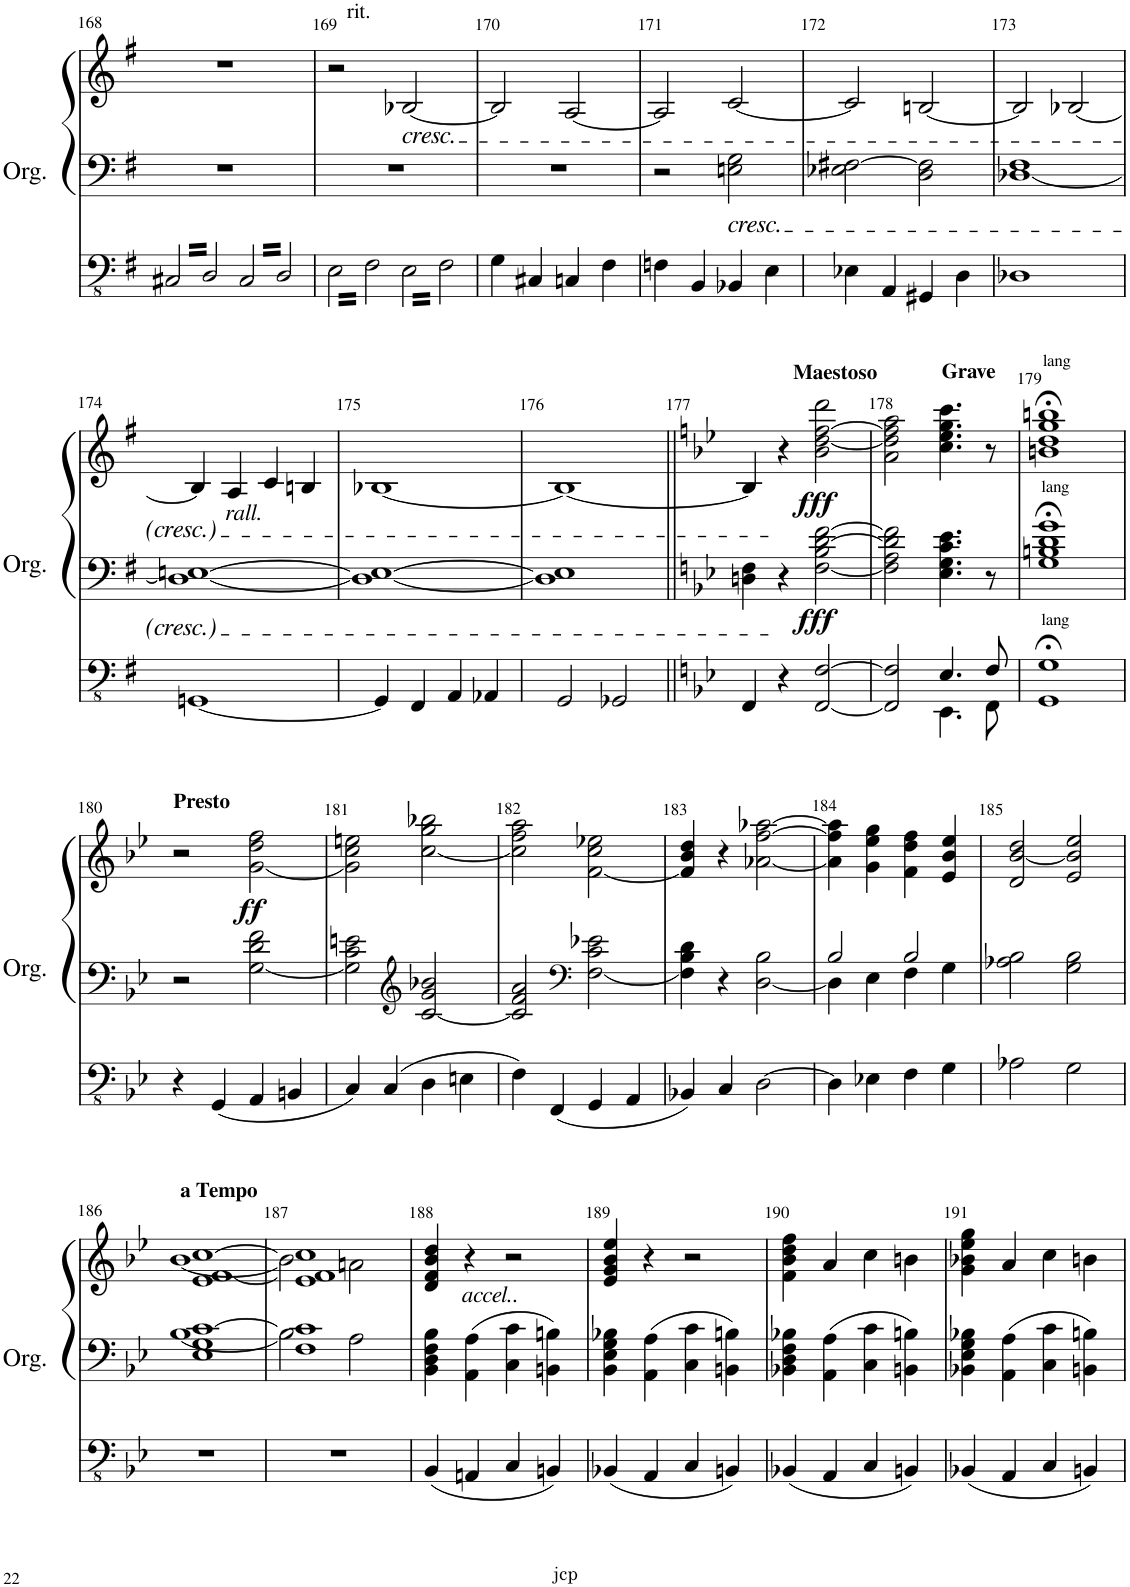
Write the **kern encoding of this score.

**kern	**kern	**kern	**dynam
*part1	*part1	*part1	*part1
*staff3	*staff2	*staff1	*staff1/2/3
*I"Orgue à tuyaux	*	*	*
*I'Org.	*	*	*
!!LO:PB:g=z
*clefFv4	*clefF4	*clefG2	*
*k[f#]	*k[f#]	*k[f#]	*
*M4/4	*M4/4	*M4/4	*
*met(c)	*met(c)	*met(c)	*
=168	=168	=168	=168
6.CC#X/	1r	1r	.
6.DD/	.	.	.
6.CC#/	.	.	.
6.DD/	.	.	.
=169	=169	=169	=169
!	!	!LO:TX:a:t=rit.	!
6.EE\	1r	2r	.
6.FF#\	.	.	.
!	!	!LO:TX:b:i:t=cresc.	!
6.EE\	.	[2B-X/	.
6.FF#\	.	.	.
=170	=170	=170	=170
4GG\	1r	2B-/]	.
4CC#X/	.	.	.
4CCn/	.	[2A/	.
4FF#\	.	.	.
=171	=171	=171	=171
4FFn\	2r	2A/]	.
4BBB/	.	.	.
!	!LO:TX:b:i:t=cresc.	!	!
4BBB-X/	2En\ 2G\	[2c/	.
4EE\	.	.	.
=172	=172	=172	=172
4EE-X\	2E-X\ [2F#X\	2c/]	.
4AAA/	.	.	.
4GGG#X/	2D\ 2F#\]	[2Bn/	.
4DD\	.	.	.
=173	=173	=173	=173
1DD-X	[1D-X 1F#	2B/]	.
.	.	[2B-X/	.
!!LO:LB:g=z
=174	=174	=174	=174
[1GGGn	1D-_ [1En	4B-/]	.
!	!	!LO:TX:b:i:t=rall.	!
.	.	4A/	.
.	.	4c/	.
.	.	4Bn/	.
=175	=175	=175	=175
4GGG/]	1D-_ 1E_	[1B-X	.
4FFF#/	.	.	.
4AAA/	.	.	.
4AAA-X/	.	.	.
=176	=176	=176	=176
2GGG/	1D-] 1E]	1B-_	.
2GGG-X/	.	.	.
=177||	=177||	=177||	=177||
*k[b-e-]	*k[b-e-]	*k[b-e-]	*
4FFF/	4Dn\ 4F\	4B-/]	.
4r	4r	4r	.
!	!	!LO:TX:a:B:t=Maestoso	!
!	!	!	!LO:DY:a=3
!	!	!	!LO:DY:n=1:b
[2FFF/ [2FF/	[2F\ 2B-\ [2d\ [2f\	2b-\ [2dd\ [2ff\ 2ddd\	fff fff
=178	=178	=178	=178
*^	*	*	*
2ryy	2FFF/] 2FF/]	2F\] 2A\ 2d\] 2f\]	2a\ 2dd\] 2ff\] 2aa\	.
!	!	!	!LO:TX:a:B:t=Grave	!
4.EEE-\	4.EE-/	4.E-\ 4.G\ 4.c\ 4.e-\	4.cc\ 4.ee-\ 4.gg\ 4.ccc\	.
8FFF\	8FF/	8r	8r	.
=179	=179	=179	=179	=179
!	!	!	!LO:TX:a:t=lang	!
!	!	!LO:TX:a:t=lang	!	!
!LO:TX:a:t=lang	!	!	!	!
*v	*v	*	*	*
1GGG;< 1GG;<	1G;< 1Bn;< 1d;< 1g;<	1bn;< 1dd;< 1gg;< 1bbn;<	.
!!LO:LB:g=z
=180	=180	=180	=180
!	!	!LO:TX:a:B:t=Presto	!
4r	2r	2r	.
4GGG/	.	.	.
!	!	!	!LO:DY:b
4AAA/	[2G\ 2d\ 2f\	[2g\ 2dd\ 2ff\	ff
4BBBn/	.	.	.
=181	=181	=181	=181
4CC/	2G\] 2c\ 2en\	2g\] 2cc\ 2een\	.
4CC/	.	.	.
*	*clefG2	*	*
4DD\	[2c/ 2g/ 2b-X/	[2cc\ 2gg\ 2bb-X\	.
4EEn\	.	.	.
=182	=182	=182	=182
4FF\	2c/] 2f/ 2a/	2cc\] 2ff\ 2aa\	.
4FFF/	.	.	.
*	*clefF4	*	*
4GGG/	[2F\ 2c\ 2e-X\	[2f\ 2cc\ 2ee-X\	.
4AAA/	.	.	.
=183	=183	=183	=183
4BBB-X/	4F\] 4B-\ 4d\	4f/] 4b-/ 4dd/	.
4CC/	4r	4r	.
[2DD\	[2D\ 2B-\	[2a-X\ [2ff\ [2aa-X\	.
=184	=184	=184	=184
*	*^	*	*
4DD\]	2B-/	4D\]	4a-\] 4ff\] 4aa-\]	.
4EE-X\	.	4E-\	4g\ 4ee-\ 4gg\	.
4FF\	2B-/	4F\	4f\ 4dd\ 4ff\	.
4GG\	.	4G\	4e-/ 4b-/ 4ee-/	.
*	*v	*v	*	*
=185	=185	=185	=185
2AA-X\	2A-X\ 2B-\	2d/ [2b-/ 2dd/	.
2GG\	2G\ 2B-\	2e-/ 2b-/] 2ee-/	.
!!LO:LB:g=z
=186	=186	=186	=186
*	*^	*^	*
!	!	!	!LO:TX:a:B:t=a Tempo	!	!
1r	1E- 1G [1c	[1B-	1e- [<1f [1cc	[1b-	.
=187	=187	=187	=187	=187	=187
1r	1F 1c]	2B-\]	1e- 1f] 1cc]	2b-\]	.
.	.	2A\	.	2an\	.
*	*v	*v	*	*	*
*	*	*v	*v	*
=188	=188	=188	=188
4BBB-/	4BB-\ 4D\ 4F\ 4B-\	4d/ 4f/ 4b-/ 4dd/	.
!	!	!LO:TX:b:i:t=accel..	!
4AAAn/	4AA\ 4A\	4r	.
4CC/	4C\ 4c\	2r	.
4BBBn/	4BBn\ 4Bn\	.	.
=189	=189	=189	=189
4BBB-X/	4BB-\ 4E-\ 4G\ 4B-X\	4e-/ 4g/ 4b-/ 4ee-/	.
4AAA/	4AA\ 4A\	4r	.
4CC/	4C\ 4c\	2r	.
4BBBn/	4BBn\ 4Bn\	.	.
=190	=190	=190	=190
4BBB-X/	4BB-X\ 4D\ 4F\ 4B-X\	4f\ 4b-\ 4dd\ 4ff\	.
4AAA/	4AA\ 4A\	4a/	.
4CC/	4C\ 4c\	4cc\	.
4BBBn/	4BBn\ 4Bn\	4bn\	.
=191	=191	=191	=191
4BBB-X/	4BB-X\ 4E-\ 4G\ 4B-X\	4g\ 4b-X\ 4ee-\ 4gg\	.
4AAA/	4AA\ 4A\	4a/	.
4CC/	4C\ 4c\	4cc\	.
4BBBn/	4BBn\ 4Bn\	4bn\	.
=	=	=	=
*-	*-	*-	*-
